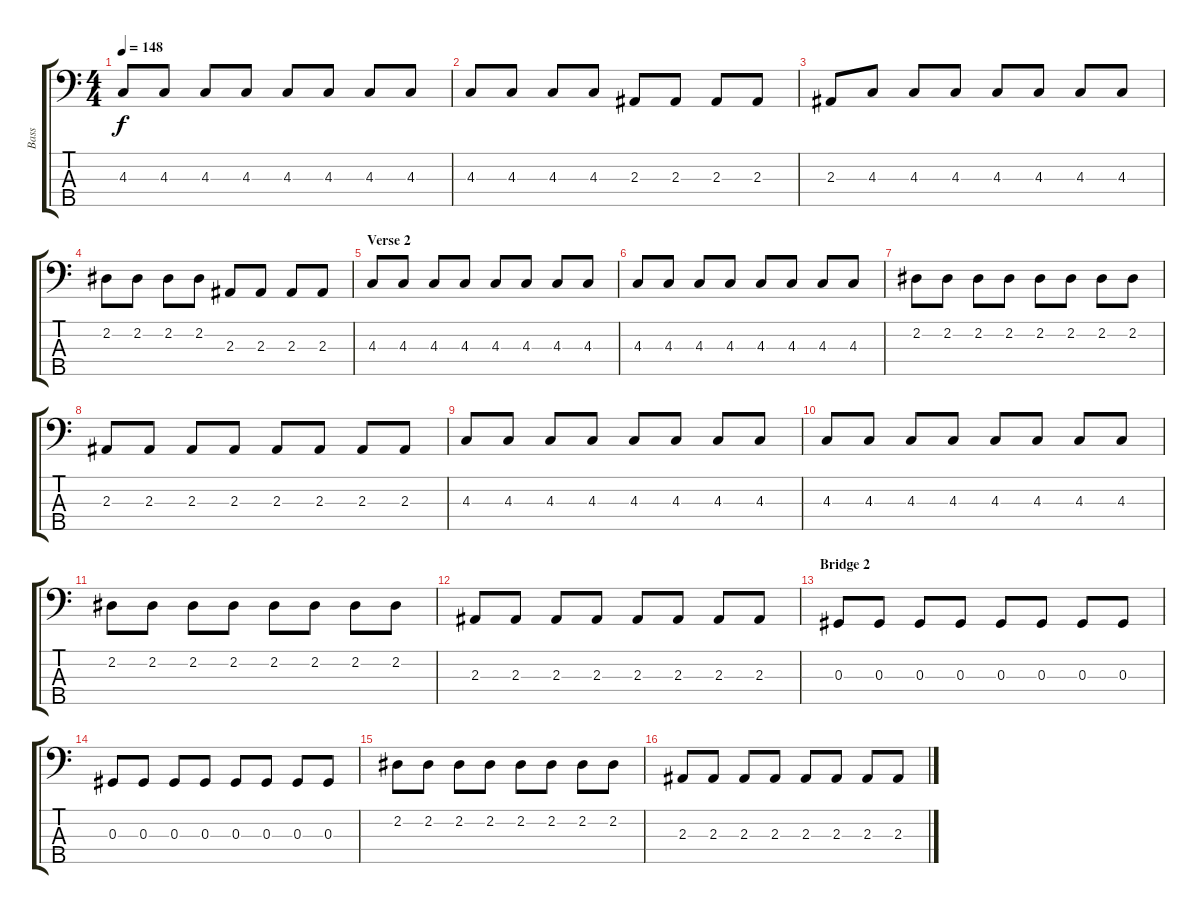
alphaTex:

\track ("Bass" "Bass") {instrument electricbasspick}
\staff {score tabs}
\tuning (Gb2 Db2 Ab1 Eb1 Bb0) {hide}
\ts (4 4)
\tempo 148
\clef f4
\ks c
4.3.8{dy f} 4.3.8 4.3.8 4.3.8 4.3.8 4.3.8 4.3.8 4.3.8 |
4.3.8 4.3.8 4.3.8 4.3.8 2.3.8 2.3.8 2.3.8 2.3.8 |
2.3.8 4.3.8 4.3.8 4.3.8 4.3.8 4.3.8 4.3.8 4.3.8 |
2.2.8 2.2.8 2.2.8 2.2.8 2.3.8 2.3.8 2.3.8 2.3.8 |
\section ("" "Verse 2")
4.3.8 4.3.8 4.3.8 4.3.8 4.3.8 4.3.8 4.3.8 4.3.8 |
4.3.8 4.3.8 4.3.8 4.3.8 4.3.8 4.3.8 4.3.8 4.3.8 |
2.2.8 2.2.8 2.2.8 2.2.8 2.2.8 2.2.8 2.2.8 2.2.8 |
2.3.8 2.3.8 2.3.8 2.3.8 2.3.8 2.3.8 2.3.8 2.3.8 |
4.3.8 4.3.8 4.3.8 4.3.8 4.3.8 4.3.8 4.3.8 4.3.8 |
4.3.8 4.3.8 4.3.8 4.3.8 4.3.8 4.3.8 4.3.8 4.3.8 |
2.2.8 2.2.8 2.2.8 2.2.8 2.2.8 2.2.8 2.2.8 2.2.8 |
2.3.8 2.3.8 2.3.8 2.3.8 2.3.8 2.3.8 2.3.8 2.3.8 |
\section ("" "Bridge 2")
0.3.8 0.3.8 0.3.8 0.3.8 0.3.8 0.3.8 0.3.8 0.3.8 |
0.3.8 0.3.8 0.3.8 0.3.8 0.3.8 0.3.8 0.3.8 0.3.8 |
2.2.8 2.2.8 2.2.8 2.2.8 2.2.8 2.2.8 2.2.8 2.2.8 |
2.3.8 2.3.8 2.3.8 2.3.8 2.3.8 2.3.8 2.3.8 2.3.8
